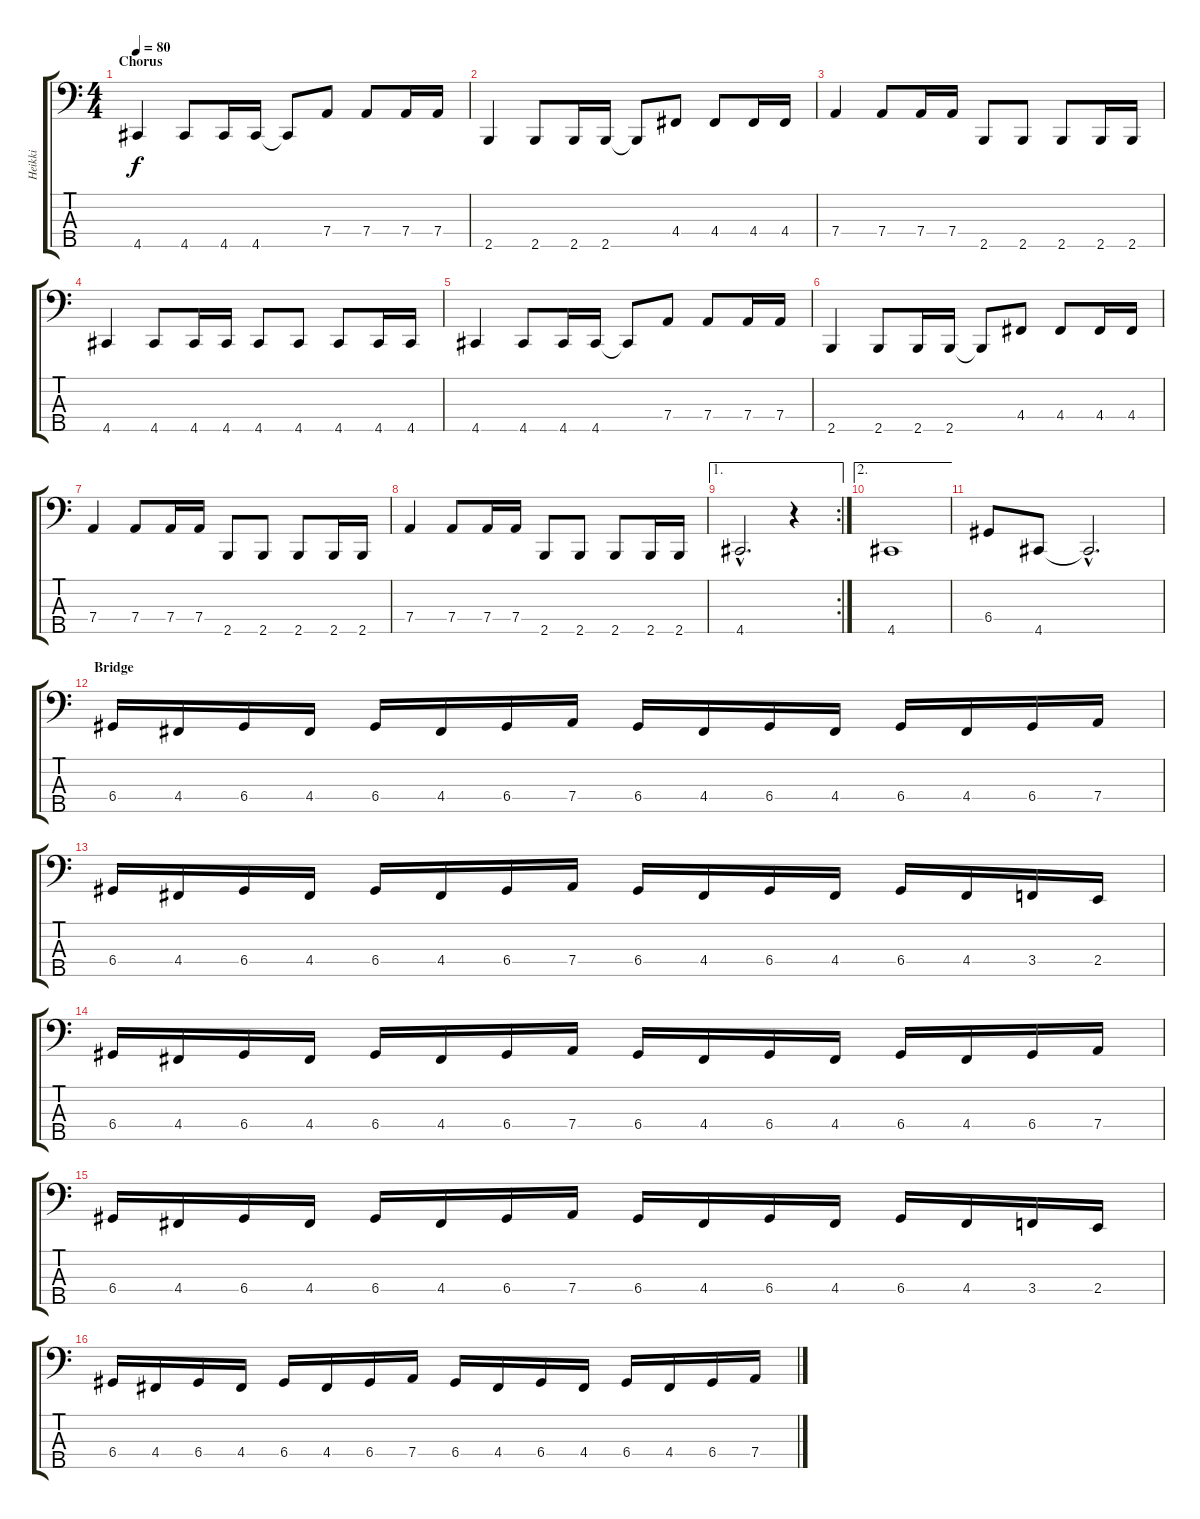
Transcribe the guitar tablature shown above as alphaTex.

\track ("Heikki" "Heikki") {instrument electricbassfinger}
\staff {score tabs}
\tuning (G2 D2 A1 D1 A0) {hide}
\ts (4 4)
\section ("" "Chorus")
\tempo 80
\clef f4
\ks c
4.5.4{dy f} 4.5.8 4.5.16 4.5.16 4.5{t}.8 7.4.8 7.4.8 7.4.16 7.4.16 |
2.5.4 2.5.8 2.5.16 2.5.16 2.5{t}.8 4.4.8 4.4.8 4.4.16 4.4.16 |
7.4.4 7.4.8 7.4.16 7.4.16 2.5.8 2.5.8 2.5.8 2.5.16 2.5.16 |
4.5.4 4.5.8 4.5.16 4.5.16 4.5.8 4.5.8 4.5.8 4.5.16 4.5.16 |
4.5.4 4.5.8 4.5.16 4.5.16 4.5{t}.8 7.4.8 7.4.8 7.4.16 7.4.16 |
2.5.4 2.5.8 2.5.16 2.5.16 2.5{t}.8 4.4.8 4.4.8 4.4.16 4.4.16 |
7.4.4 7.4.8 7.4.16 7.4.16 2.5.8 2.5.8 2.5.8 2.5.16 2.5.16 |
7.4.4 7.4.8 7.4.16 7.4.16 2.5.8 2.5.8 2.5.8 2.5.16 2.5.16 |
\ae 1
\rc 2
4.5{hac}.2{d} r.4 |
\ae 2
4.5.1 |
6.4.8 4.5.8 4.5{hac t}.2{d} |
\section ("" "Bridge")
6.4.16 4.4.16 6.4.16 4.4.16 6.4.16 4.4.16 6.4.16 7.4.16 6.4.16 4.4.16 6.4.16 4.4.16 6.4.16 4.4.16 6.4.16 7.4.16 |
6.4.16 4.4.16 6.4.16 4.4.16 6.4.16 4.4.16 6.4.16 7.4.16 6.4.16 4.4.16 6.4.16 4.4.16 6.4.16 4.4.16 3.4.16 2.4.16 |
6.4.16 4.4.16 6.4.16 4.4.16 6.4.16 4.4.16 6.4.16 7.4.16 6.4.16 4.4.16 6.4.16 4.4.16 6.4.16 4.4.16 6.4.16 7.4.16 |
6.4.16 4.4.16 6.4.16 4.4.16 6.4.16 4.4.16 6.4.16 7.4.16 6.4.16 4.4.16 6.4.16 4.4.16 6.4.16 4.4.16 3.4.16 2.4.16 |
6.4.16 4.4.16 6.4.16 4.4.16 6.4.16 4.4.16 6.4.16 7.4.16 6.4.16 4.4.16 6.4.16 4.4.16 6.4.16 4.4.16 6.4.16 7.4.16
